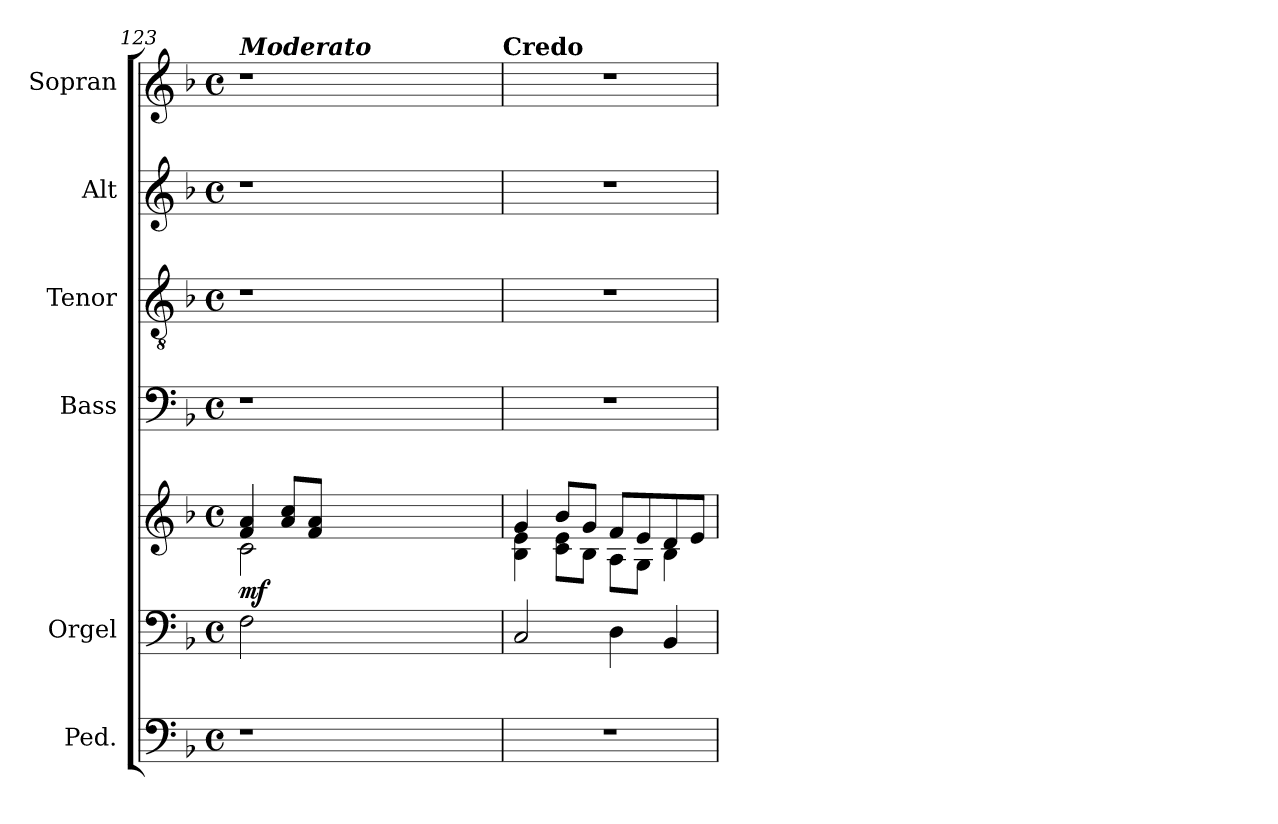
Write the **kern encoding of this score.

**kern	**kern	**kern	**dynam	**kern	**kern	**kern	**kern
*part6	*part5	*part5	*part5	*part4	*part3	*part2	*part1
*staff7	*staff6	*staff5	*staff5/6	*staff4	*staff3	*staff2	*staff1
*I"Ped.	*I"Orgel	*	*	*I"Bass	*I"Tenor	*I"Alt	*I"Sopran
*	*I'Org.	*	*	*I'B.	*I'T.	*I'A.	*I'S.
!!LO:PB:g=z
*clefF4	*clefF4	*clefG2	*	*clefF4	*clefGv2	*clefG2	*clefG2
*ITrd7c12	*	*	*	*	*	*	*
*k[b-]	*k[b-]	*k[b-]	*	*k[b-]	*k[b-]	*k[b-]	*k[b-]
*F:	*F:	*F:	*	*F:	*F:	*F:	*F:
*M4/4	*M4/4	*M4/4	*	*M4/4	*M4/4	*M4/4	*M4/4
*met(c)	*met(c)	*met(c)	*	*met(c)	*met(c)	*met(c)	*met(c)
=123	=123	=123	=123	=123	=123	=123	=123
*	*	*^	*	*	*	*	*
!	!	!	!	!	!	!	!	!LO:TX:a:Bi:t=Moderato
!	!	!	!	!LO:DY:b	!	!	!	!
1r	2F\	4f/ 4a/	2c\	mf	1r	1r	1r	1r
.	.	8a/ 8cc/L	.	.	.	.	.	.
.	.	8f/ 8a/J	.	.	.	.	.	.
.	1ryy	1ryy	1ryy	.	.	.	.	.
2.ryy	.	.	.	.	2.ryy	2.ryy	2.ryy	2.ryy
.	4ryy	4ryy	4ryy	.	.	.	.	.
!	!	!	!	!	!	!	!	!LO:TX:a:B:t=Credo
=124	=124	=124	=124	=124	=124	=124	=124	=124
1r	2C/	4g/	4B-\ 4e\	.	1r	1r	1r	1r
.	.	8b-/L	8c\ 8e\L	.	.	.	.	.
.	.	8g/J	8B-\J	.	.	.	.	.
.	4D\	8f/L	8A\L	.	.	.	.	.
.	.	8e/	8G\J	.	.	.	.	.
.	4BB-/	8d/	4B-\	.	.	.	.	.
.	.	8e/J	.	.	.	.	.	.
*	*	*v	*v	*	*	*	*	*
=	=	=	=	=	=	=	=
*-	*-	*-	*-	*-	*-	*-	*-
